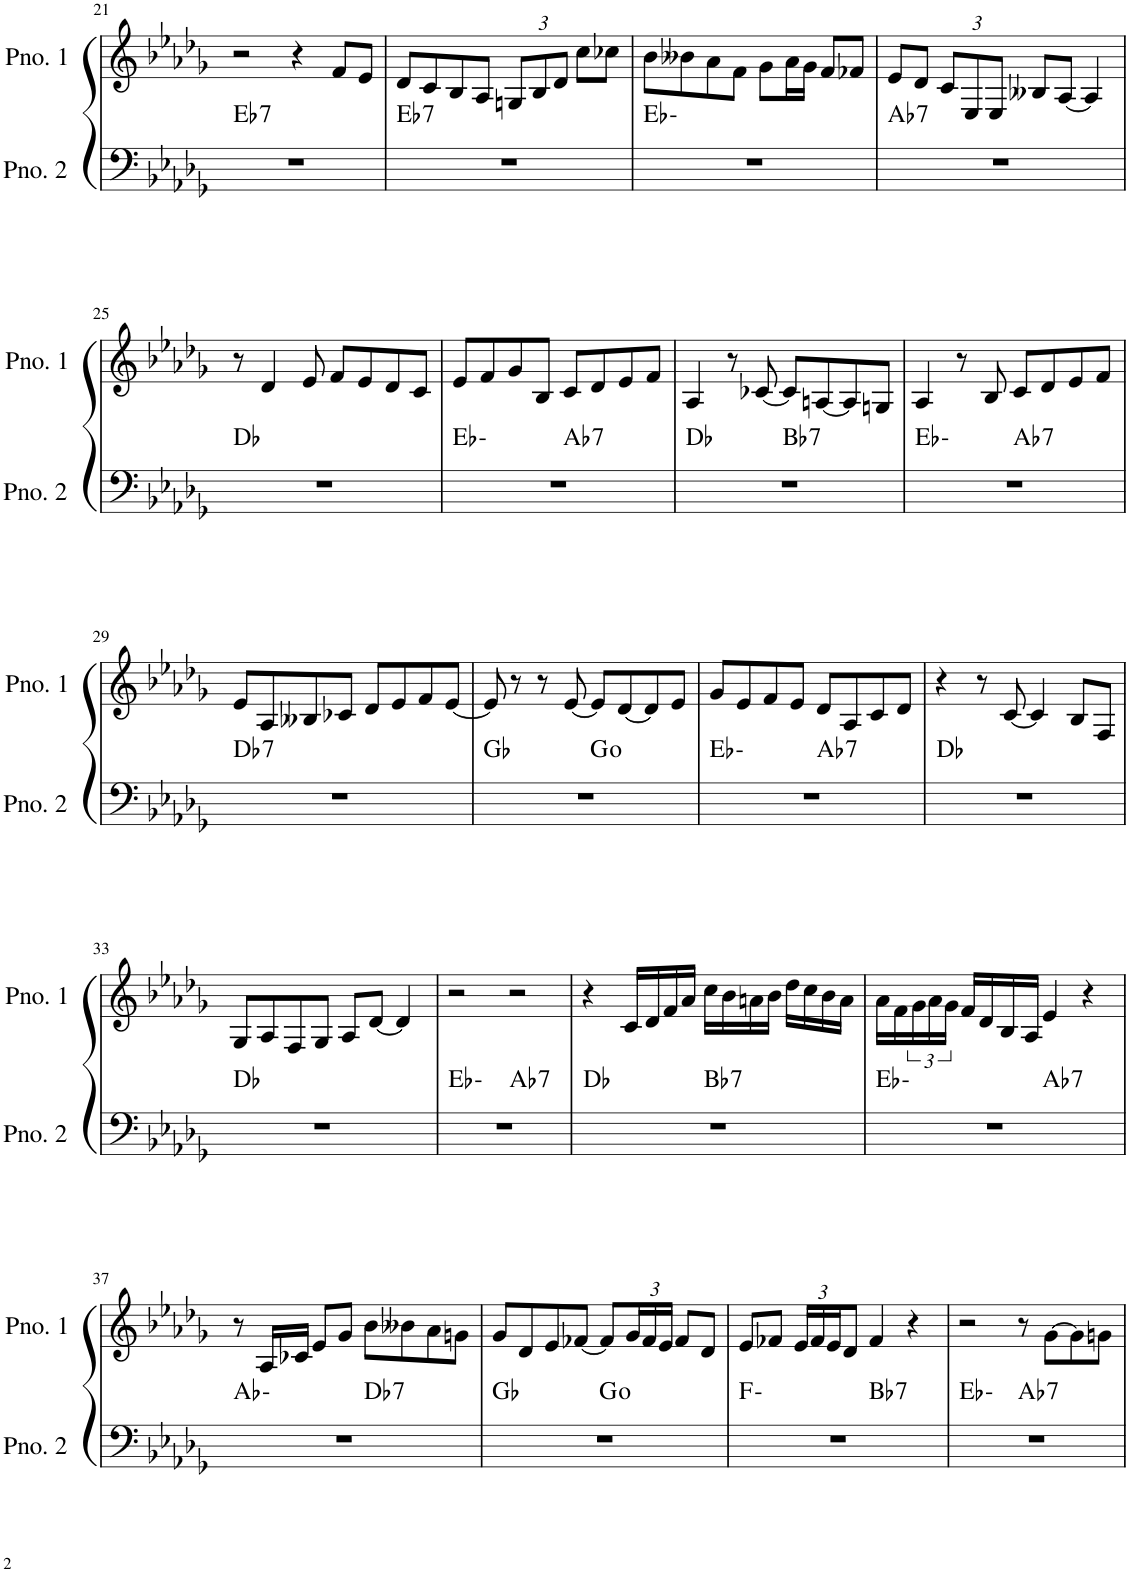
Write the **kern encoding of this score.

**kern	**harte	**kern
*part2	*part2	*part1
*staff2	*	*staff1
*I"ピアノ 2	*	*I"ピアノ 1
!!LO:PB:g=z
*clefF4	*	*clefG2
*k[b-e-a-d-g-]	*	*k[b-e-a-d-g-]
*M4/4	*	*M4/4
=21	=21	=21
!	!LO:H:kt=7	!
1r	Eb:7	2r
.	.	4r
.	.	8f/L
.	.	8e-/J
=22	=22	=22
!	!LO:H:kt=7	!
1r	Eb:7	8d-/L
.	.	8c/
.	.	8B-/
.	.	8A-/J
*	*	*Xbrackettup
.	.	12Gn/L
.	.	12B-/
.	.	12d-/J
.	.	8cc\L
.	.	8cc-X\J
=23	=23	=23
1r	Eb:min	8b-\L
.	.	8b--X\
.	.	8a-\
.	.	8f\J
.	.	8g-\L
.	.	16a-\L
.	.	16g-\JJ
.	.	8f/L
.	.	8f-X/J
=24	=24	=24
!	!LO:H:kt=7	!
1r	Ab:7	8e-/L
.	.	8d-/J
.	.	12c/L
.	.	12E-/
.	.	12E-/J
.	.	8B--X/L
.	.	[8A-/J
.	.	4A-/]
!!LO:LB:g=z
=25	=25	=25
1r	Db:maj	8r
.	.	4d-/
.	.	8e-/
.	.	8f/L
.	.	8e-/
.	.	8d-/
.	.	8c/J
=26	=26	=26
*^	*	*
1r	2ryy	Eb:min	8e-/L
.	.	.	8f/
.	.	.	8g-/
.	.	.	8B-/J
!	!	!LO:H:kt=7	!
.	2ryy	Ab:7	8c/L
.	.	.	8d-/
.	.	.	8e-/
.	.	.	8f/J
=27	=27	=27	=27
1r	2ryy	Db:maj	4A-/
.	.	.	8r
.	.	.	[8c-X/
!	!	!LO:H:kt=7	!
.	2ryy	Bb:7	8c-/L]
.	.	.	[8An/
.	.	.	8A/]
.	.	.	8Gn/J
=28	=28	=28	=28
1r	2ryy	Eb:min	4A-/
.	.	.	8r
.	.	.	8B-/
!	!	!LO:H:kt=7	!
.	2ryy	Ab:7	8c/L
.	.	.	8d-/
.	.	.	8e-/
.	.	.	8f/J
!!LO:LB:g=z
=29	=29	=29	=29
!	!	!LO:H:kt=7	!
*v	*v	*	*
1r	Db:7	8e-/L
.	.	8A-/
.	.	8B--X/
.	.	8c-X/J
.	.	8d-/L
.	.	8e-/
.	.	8f/
.	.	[8e-/J
=30	=30	=30
*^	*	*
1r	2ryy	Gb:maj	8e-/]
.	.	.	8r
.	.	.	8r
.	.	.	[8e-/
.	2ryy	G:dim	8e-/L]
.	.	.	[8d-/
.	.	.	8d-/]
.	.	.	8e-/J
=31	=31	=31	=31
1r	2ryy	Eb:min	8g-/L
.	.	.	8e-/
.	.	.	8f/
.	.	.	8e-/J
!	!	!LO:H:kt=7	!
.	2ryy	Ab:7	8d-/L
.	.	.	8A-/
.	.	.	8c/
.	.	.	8d-/J
*v	*v	*	*
=32	=32	=32
1r	Db:maj	4r
.	.	8r
.	.	[8c/
.	.	4c/]
.	.	8B-/L
.	.	8F/J
!!LO:LB:g=z
=33	=33	=33
1r	Db:maj	8G-/L
.	.	8A-/
.	.	8F/
.	.	8G-/J
.	.	8A-/L
.	.	[8d-/J
.	.	4d-/]
=34	=34	=34
*^	*	*
1r	2ryy	Eb:min	2r
!	!	!LO:H:kt=7	!
.	2ryy	Ab:7	2r
=35	=35	=35	=35
1r	2ryy	Db:maj	4r
.	.	.	16c/LL
.	.	.	16d-/
.	.	.	16f/
.	.	.	16a-/JJ
!	!	!LO:H:kt=7	!
.	2ryy	Bb:7	16cc\LL
.	.	.	16b-\
.	.	.	16an\
.	.	.	16b-\JJ
.	.	.	16dd-\LL
.	.	.	16cc\
.	.	.	16b-\
.	.	.	16a\JJ
=36	=36	=36	=36
1r	2ryy	Eb:min	16a-\LL
.	.	.	16f\
*	*	*	*brackettup
.	.	.	24g-\
.	.	.	24a-\
.	.	.	24g-\JJ
.	.	.	16f/LL
.	.	.	16d-/
.	.	.	16B-/
.	.	.	16A-/JJ
!	!	!LO:H:kt=7	!
.	2ryy	Ab:7	4e-/
.	.	.	4r
!!LO:LB:g=z
=37	=37	=37	=37
1r	2ryy	Ab:min	8r
.	.	.	16A-/LL
.	.	.	16c-X/JJ
.	.	.	8e-/L
.	.	.	8g-/J
!	!	!LO:H:kt=7	!
.	2ryy	Db:7	8b-\L
.	.	.	8b--X\
.	.	.	8a-\
.	.	.	8gn\J
=38	=38	=38	=38
1r	2ryy	Gb:maj	8g-/L
.	.	.	8d-/
.	.	.	8e-/
.	.	.	[8f-X/J
.	2ryy	G:dim	8f-/L]
*	*	*	*Xbrackettup
.	.	.	24g-/L
.	.	.	24f-/
.	.	.	24e-/JJ
.	.	.	8f-/L
.	.	.	8d-/J
=39	=39	=39	=39
1r	2ryy	F:min	8e-/L
.	.	.	8f-X/J
.	.	.	24e-/LL
.	.	.	24f-/
.	.	.	24e-/J
.	.	.	8d-/J
!	!	!LO:H:kt=7	!
.	2ryy	Bb:7	4f-/
.	.	.	4r
=40	=40	=40	=40
1r	2ryy	Eb:min	2r
!	!	!LO:H:kt=7	!
.	2ryy	Ab:7	8r
.	.	.	[8g-\L
.	.	.	8g-\]
.	.	.	8gn\J
*v	*v	*	*
=	=	=
*-	*-	*-
